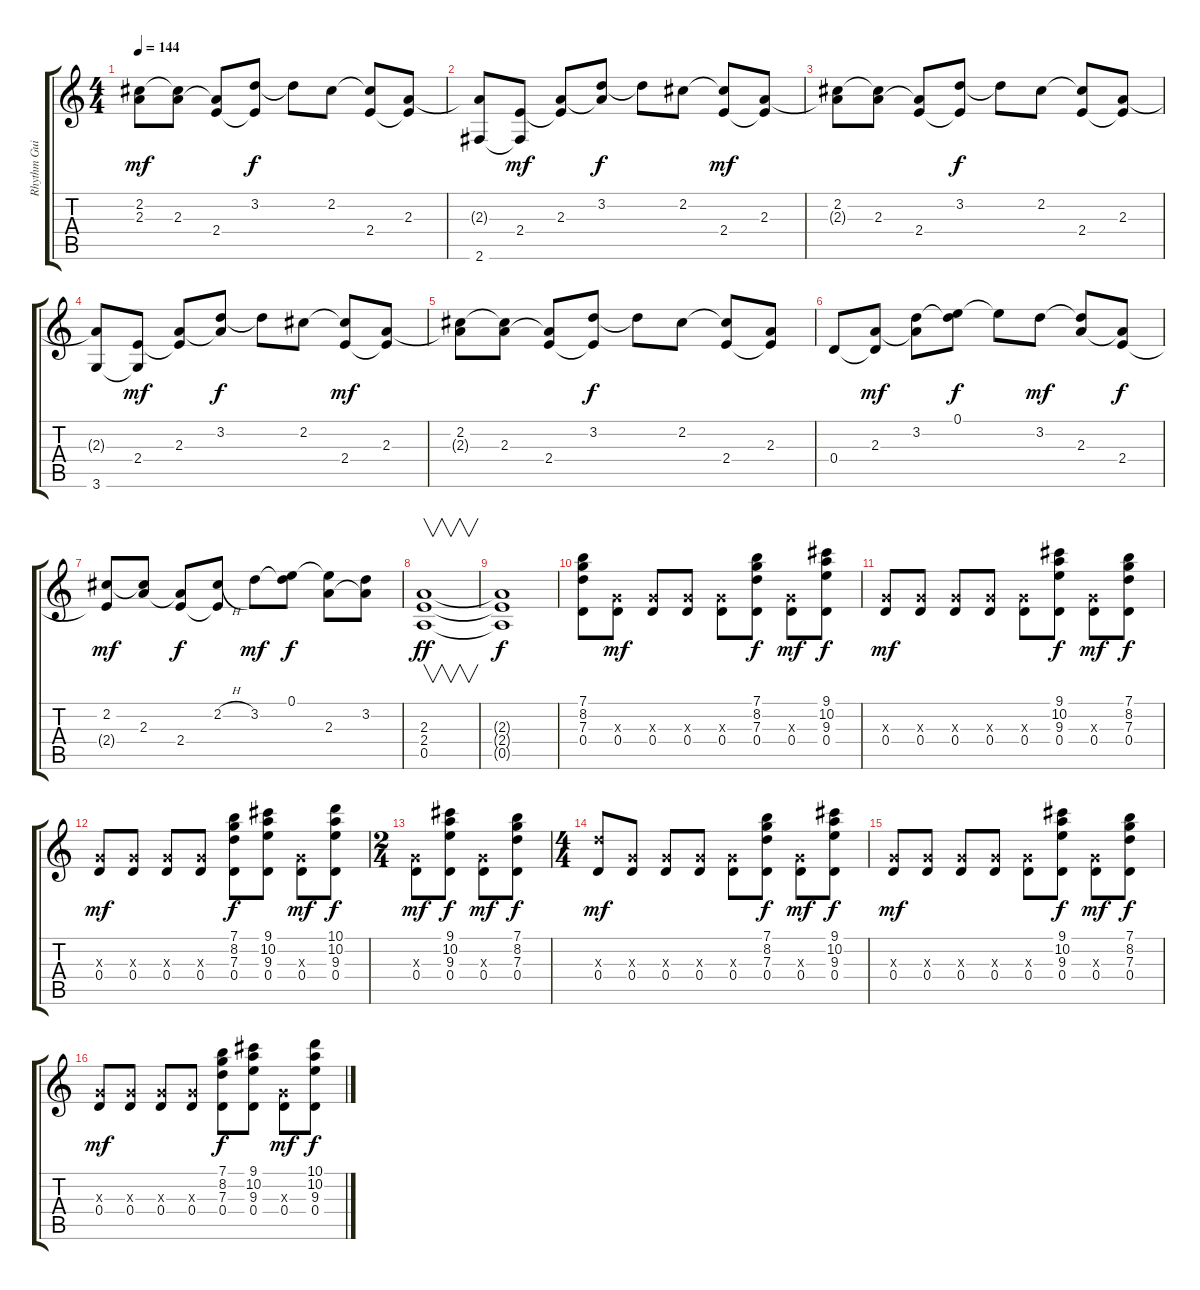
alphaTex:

\track ("Rhythm Guitar 2" "Rhythm Gui") {instrument overdrivenguitar}
\staff {score tabs}
\tuning (E4 B3 G3 D3 A2 E2) {hide}
\ts (4 4)
\tempo 144
\clef g2
\ks c
(2.2 2.3{t}).8{dy mf} (2.2{t} 2.3).8 (2.3{t} 2.4).8 (3.2 2.4{t}).8{dy f} 3.2{t}.8 2.2.8 (2.2{t} 2.4).8 (2.3 2.4{t}).8 |
(2.3{t} 2.6).8 (2.4 2.6{t}).8{dy mf} (2.3 2.4{t}).8 (3.2 2.3{t}).8{dy f} 3.2{t}.8 2.2.8 (2.2{t} 2.4).8{dy mf} (2.3 2.4{t}).8 |
(2.2 2.3{t}).8 (2.2{t} 2.3).8 (2.3{t} 2.4).8 (3.2 2.4{t}).8{dy f} 3.2{t}.8 2.2.8 (2.2{t} 2.4).8 (2.3 2.4{t}).8 |
(2.3{t} 3.6).8 (2.4 3.6{t}).8{dy mf} (2.3 2.4{t}).8 (3.2 2.3{t}).8{dy f} 3.2{t}.8 2.2.8 (2.2{t} 2.4).8{dy mf} (2.3 2.4{t}).8 |
(2.2 2.3{t}).8 (2.2{t} 2.3).8 (2.3{t} 2.4).8 (3.2 2.4{t}).8{dy f} 3.2{t}.8 2.2.8 (2.2{t} 2.4).8 (2.3 2.4{t}).8 |
0.4.8 (2.3 0.4{t}).8{dy mf} (3.2 2.3{t}).8 (0.1 3.2{t}).8{dy f} 0.1{t}.8 3.2.8{dy mf} (3.2{t} 2.3).8 (2.3{t} 2.4).8{dy f} |
(2.2 2.4{t}).8{dy mf} (2.2{t} 2.3).8 (2.3{t} 2.4).8{dy f} (2.2{h} 2.4{t}).8 3.2.8{dy mf} (0.1 3.2{t}).8{dy f} (0.1{t} 2.3).8 (3.2 2.3{t}).8 |
(2.3 2.4 0.5).1{v dy ff} |
(2.3{t} 2.4{t} 0.5{t}).1{dy f} |
(7.1 8.2 7.3 0.4).8 (0.3{x} 0.4).8{dy mf} (0.3{x} 0.4).8 (0.3{x} 0.4).8 (0.3{x} 0.4).8 (7.1 8.2 7.3 0.4).8{dy f} (0.3{x} 0.4).8{dy mf} (9.1 10.2 9.3 0.4).8{dy f} |
(0.3{x} 0.4).8{dy mf} (0.3{x} 0.4).8 (0.3{x} 0.4).8 (0.3{x} 0.4).8 (0.3{x} 0.4).8 (9.1 10.2 9.3 0.4).8{dy f} (0.3{x} 0.4).8{dy mf} (7.1 8.2 7.3 0.4).8{dy f} |
(0.3{x} 0.4).8{dy mf} (0.3{x} 0.4).8 (0.3{x} 0.4).8 (0.3{x} 0.4).8 (7.1 8.2 7.3 0.4).8{dy f} (9.1 10.2 9.3 0.4).8 (0.3{x} 0.4).8{dy mf} (10.1 10.2 9.3 0.4).8{dy f} |
\ts (2 4)
(0.3{x} 0.4).8{dy mf} (9.1 10.2 9.3 0.4).8{dy f} (0.3{x} 0.4).8{dy mf} (7.1 8.2 7.3 0.4).8{dy f} |
\ts (4 4)
(7.3{x} 0.4).8{dy mf} (0.3{x} 0.4).8 (0.3{x} 0.4).8 (0.3{x} 0.4).8 (0.3{x} 0.4).8 (7.1 8.2 7.3 0.4).8{dy f} (0.3{x} 0.4).8{dy mf} (9.1 10.2 9.3 0.4).8{dy f} |
(0.3{x} 0.4).8{dy mf} (0.3{x} 0.4).8 (0.3{x} 0.4).8 (0.3{x} 0.4).8 (0.3{x} 0.4).8 (9.1 10.2 9.3 0.4).8{dy f} (0.3{x} 0.4).8{dy mf} (7.1 8.2 7.3 0.4).8{dy f} |
(0.3{x} 0.4).8{dy mf} (0.3{x} 0.4).8 (0.3{x} 0.4).8 (0.3{x} 0.4).8 (7.1 8.2 7.3 0.4).8{dy f} (9.1 10.2 9.3 0.4).8 (0.3{x} 0.4).8{dy mf} (10.1 10.2 9.3 0.4).8{dy f}
